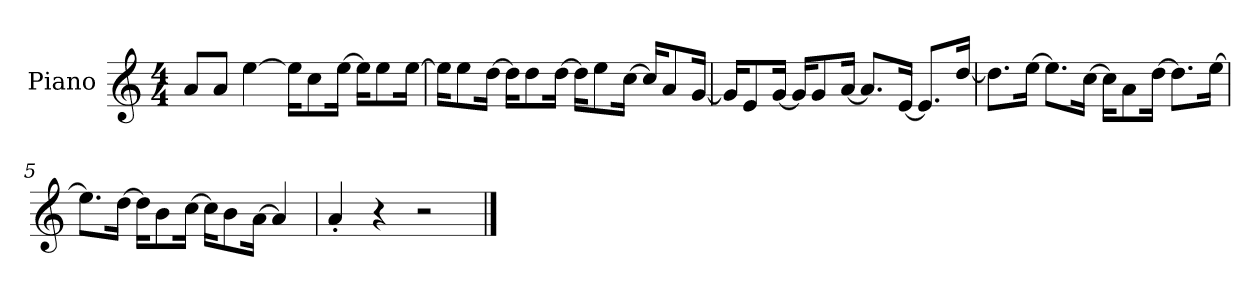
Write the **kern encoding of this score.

**kern
*part1
*staff1
*I"Piano
*I'P-no
*clefG2
*k[]
*M4/4
*MM90
=1
8a/L
8a/J
[4ee\
16ee\KL]
8cc\
[16ee\Jk
16ee\KL]
8ee\
[16ee\Jk
=2
16ee\KL]
8ee\
[16dd\Jk
16dd\KL]
8dd\
[16dd\Jk
16dd\KL]
8ee\
[16cc\Jk
16cc/KL]
8a/
[16g/Jk
=3
16g/KL]
8e/
[16g/Jk
16g/KL]
8g/
[16a/Jk
8.a/L]
[16e/Jk
8.e/L]
[16dd/Jk
=4
8.dd\L]
[16ee\Jk
8.ee\L]
[16cc\Jk
16cc\KL]
8a\
[16dd\Jk
8.dd\L]
[16ee\Jk
!!LO:LB:g=z
=5
8.ee\L]
[16dd\Jk
16dd\KL]
8b\
[16cc\Jk
16cc\KL]
8b\
[16a\Jk
4a/]
=6
4a'/
4r
2r
==
*-
